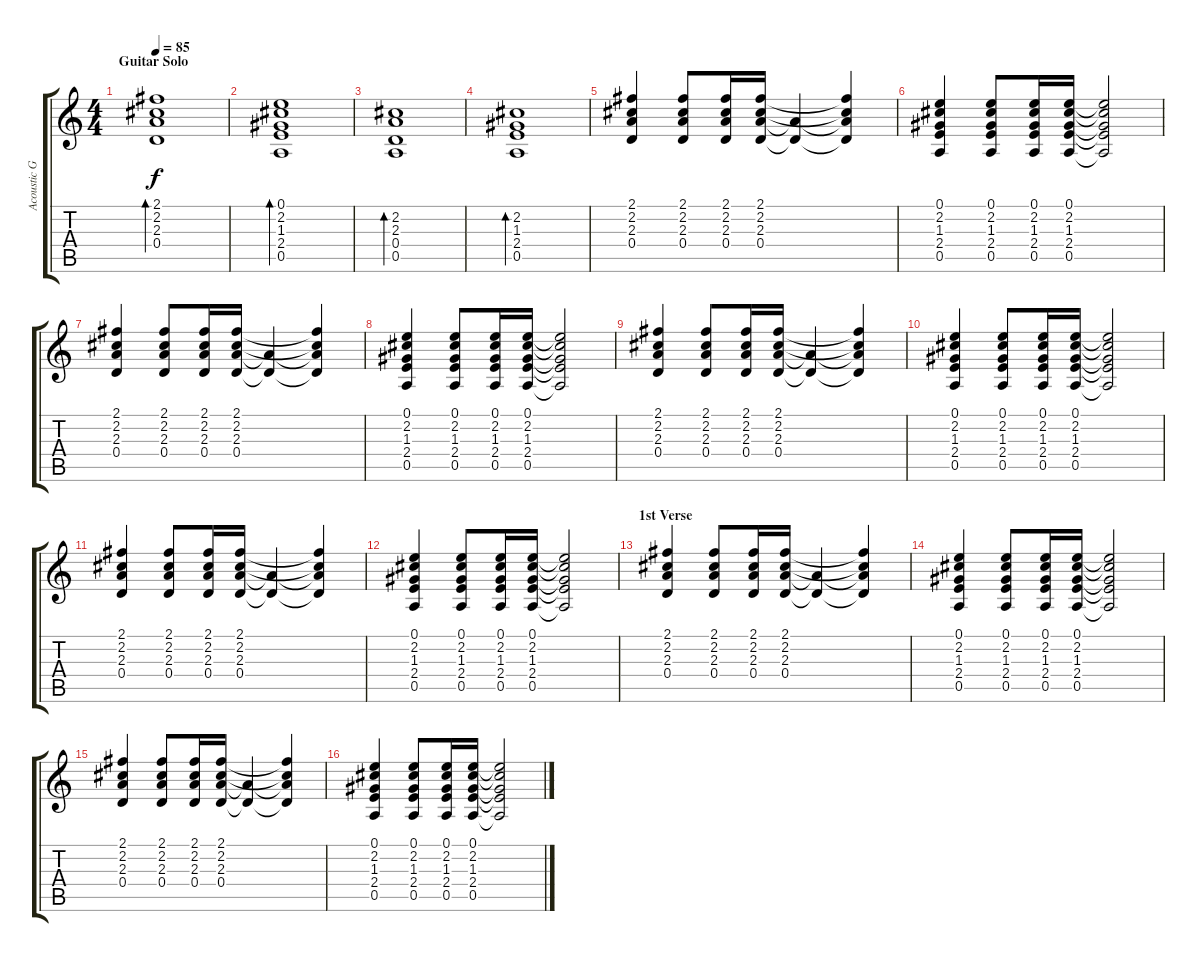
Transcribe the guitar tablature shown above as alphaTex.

\track ("Acoustic Guitar" "Acoustic G") {instrument acousticguitarnylon}
\staff {score tabs}
\tuning (E4 B3 G3 D3 A2 E2) {hide}
\ts (4 4)
\section ("" "Guitar Solo")
\tempo 85
\clef g2
\ks c
(2.1 2.2 2.3 0.4).1{bd 480 dy f balance 8} |
(0.1 2.2 1.3 2.4 0.5).1{bd 480} |
(2.2 2.3 0.4 0.5).1{bd 480} |
(2.2 1.3 2.4 0.5).1{bd 480} |
(2.1 2.2 2.3 0.4).4 (2.1 2.2 2.3 0.4).8 (2.1 2.2 2.3 0.4).16 (2.1 2.2 2.3 0.4).16 (2.3{t} 0.4{t}).4 (2.1{t} 2.2{t} 2.3{t} 0.4{t}).4 |
(0.1 2.2 1.3 2.4 0.5).4 (0.1 2.2 1.3 2.4 0.5).8 (0.1 2.2 1.3 2.4 0.5).16 (0.1 2.2 1.3 2.4 0.5).16 (0.1{t} 2.2{t} 1.3{t} 2.4{t} 0.5{t}).2 |
(2.1 2.2 2.3 0.4).4 (2.1 2.2 2.3 0.4).8 (2.1 2.2 2.3 0.4).16 (2.1 2.2 2.3 0.4).16 (2.3{t} 0.4{t}).4 (2.1{t} 2.2{t} 2.3{t} 0.4{t}).4 |
(0.1 2.2 1.3 2.4 0.5).4 (0.1 2.2 1.3 2.4 0.5).8 (0.1 2.2 1.3 2.4 0.5).16 (0.1 2.2 1.3 2.4 0.5).16 (0.1{t} 2.2{t} 1.3{t} 2.4{t} 0.5{t}).2 |
(2.1 2.2 2.3 0.4).4 (2.1 2.2 2.3 0.4).8 (2.1 2.2 2.3 0.4).16 (2.1 2.2 2.3 0.4).16 (2.3{t} 0.4{t}).4 (2.1{t} 2.2{t} 2.3{t} 0.4{t}).4 |
(0.1 2.2 1.3 2.4 0.5).4 (0.1 2.2 1.3 2.4 0.5).8 (0.1 2.2 1.3 2.4 0.5).16 (0.1 2.2 1.3 2.4 0.5).16 (0.1{t} 2.2{t} 1.3{t} 2.4{t} 0.5{t}).2 |
(2.1 2.2 2.3 0.4).4 (2.1 2.2 2.3 0.4).8 (2.1 2.2 2.3 0.4).16 (2.1 2.2 2.3 0.4).16 (2.3{t} 0.4{t}).4 (2.1{t} 2.2{t} 2.3{t} 0.4{t}).4 |
(0.1 2.2 1.3 2.4 0.5).4 (0.1 2.2 1.3 2.4 0.5).8 (0.1 2.2 1.3 2.4 0.5).16 (0.1 2.2 1.3 2.4 0.5).16 (0.1{t} 2.2{t} 1.3{t} 2.4{t} 0.5{t}).2 |
\section ("" "1st Verse")
(2.1 2.2 2.3 0.4).4 (2.1 2.2 2.3 0.4).8 (2.1 2.2 2.3 0.4).16 (2.1 2.2 2.3 0.4).16 (2.3{t} 0.4{t}).4 (2.1{t} 2.2{t} 2.3{t} 0.4{t}).4 |
(0.1 2.2 1.3 2.4 0.5).4 (0.1 2.2 1.3 2.4 0.5).8 (0.1 2.2 1.3 2.4 0.5).16 (0.1 2.2 1.3 2.4 0.5).16 (0.1{t} 2.2{t} 1.3{t} 2.4{t} 0.5{t}).2 |
(2.1 2.2 2.3 0.4).4 (2.1 2.2 2.3 0.4).8 (2.1 2.2 2.3 0.4).16 (2.1 2.2 2.3 0.4).16 (2.3{t} 0.4{t}).4 (2.1{t} 2.2{t} 2.3{t} 0.4{t}).4 |
(0.1 2.2 1.3 2.4 0.5).4 (0.1 2.2 1.3 2.4 0.5).8 (0.1 2.2 1.3 2.4 0.5).16 (0.1 2.2 1.3 2.4 0.5).16 (0.1{t} 2.2{t} 1.3{t} 2.4{t} 0.5{t}).2
